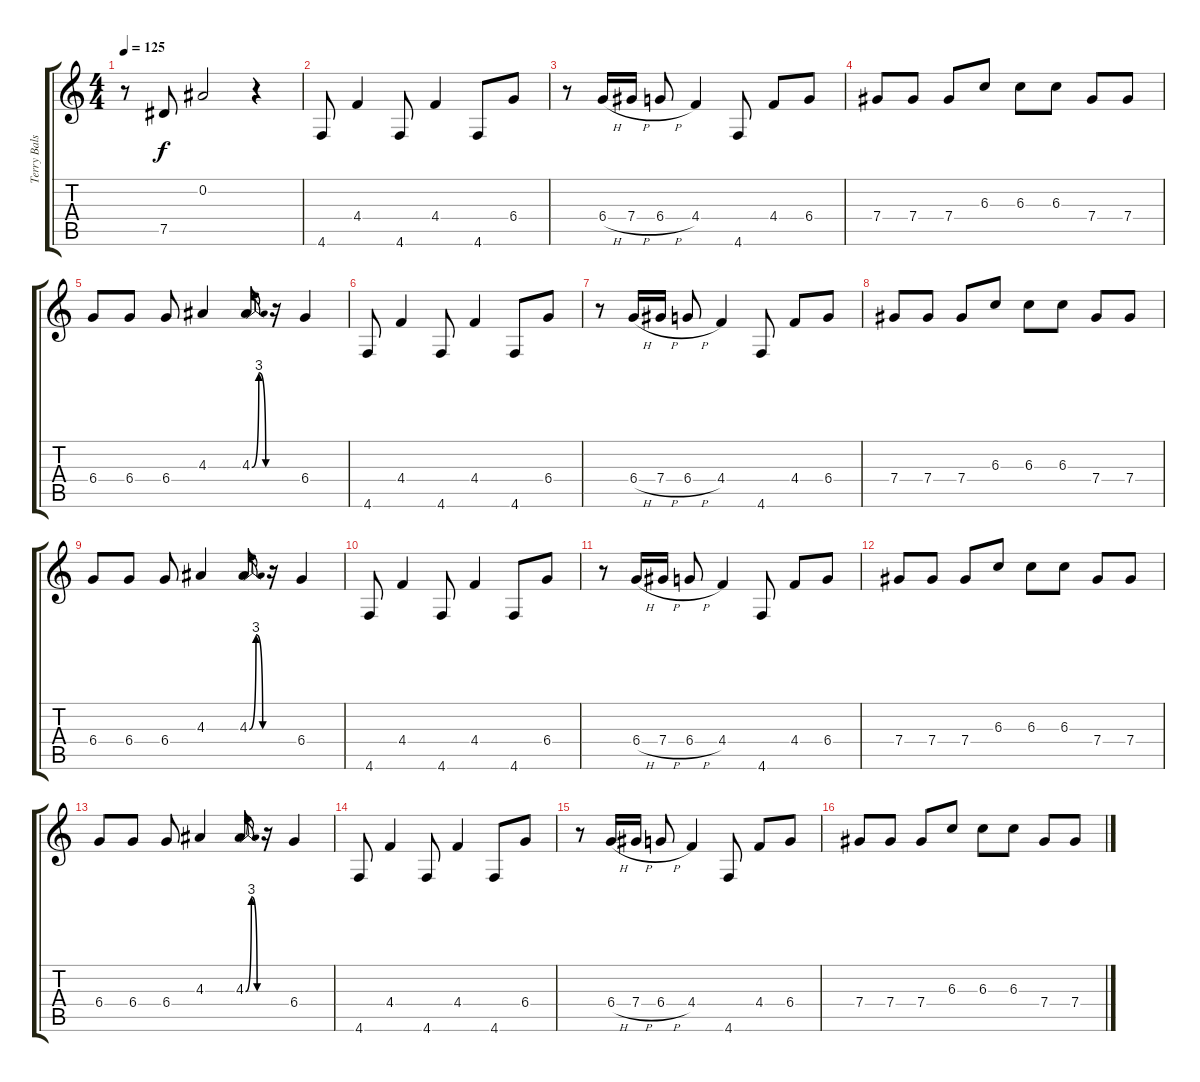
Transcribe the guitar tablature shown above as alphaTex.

\track ("Terry Balsamo" "Terry Bals") {instrument acousticguitarsteel}
\staff {score tabs}
\tuning (Eb4 Bb3 Gb3 Db3 Ab2 Db2) {hide}
\ts (4 4)
\tempo 125
\clef g2
\ks c
r.8{dy f} 7.5.8 0.2.2 r.4 |
4.6.8 4.4.4 4.6.8 4.4.4 4.6.8 6.4.8 |
r.8 6.4{h}.16 7.4{h}.16 6.4{h}.8 4.4.4 4.6.8 4.4.8 6.4.8 |
7.4.8 7.4.8 7.4.8 6.3.8 6.3.8 6.3.8 7.4.8 7.4.8 |
6.4.8 6.4.8 6.4.8 4.3.4 4.3{be (bendrelease 0 0 30 12 30 12 60 0)}.16 r.16 6.4.4 |
4.6.8 4.4.4 4.6.8 4.4.4 4.6.8 6.4.8 |
r.8 6.4{h}.16 7.4{h}.16 6.4{h}.8 4.4.4 4.6.8 4.4.8 6.4.8 |
7.4.8 7.4.8 7.4.8 6.3.8 6.3.8 6.3.8 7.4.8 7.4.8 |
6.4.8 6.4.8 6.4.8 4.3.4 4.3{be (bendrelease 0 0 30 12 30 12 60 0)}.16 r.16 6.4.4 |
4.6.8 4.4.4 4.6.8 4.4.4 4.6.8 6.4.8 |
r.8 6.4{h}.16 7.4{h}.16 6.4{h}.8 4.4.4 4.6.8 4.4.8 6.4.8 |
7.4.8 7.4.8 7.4.8 6.3.8 6.3.8 6.3.8 7.4.8 7.4.8 |
6.4.8 6.4.8 6.4.8 4.3.4 4.3{be (bendrelease 0 0 30 12 30 12 60 0)}.16 r.16 6.4.4 |
4.6.8 4.4.4 4.6.8 4.4.4 4.6.8 6.4.8 |
r.8 6.4{h}.16 7.4{h}.16 6.4{h}.8 4.4.4 4.6.8 4.4.8 6.4.8 |
7.4.8 7.4.8 7.4.8 6.3.8 6.3.8 6.3.8 7.4.8 7.4.8
